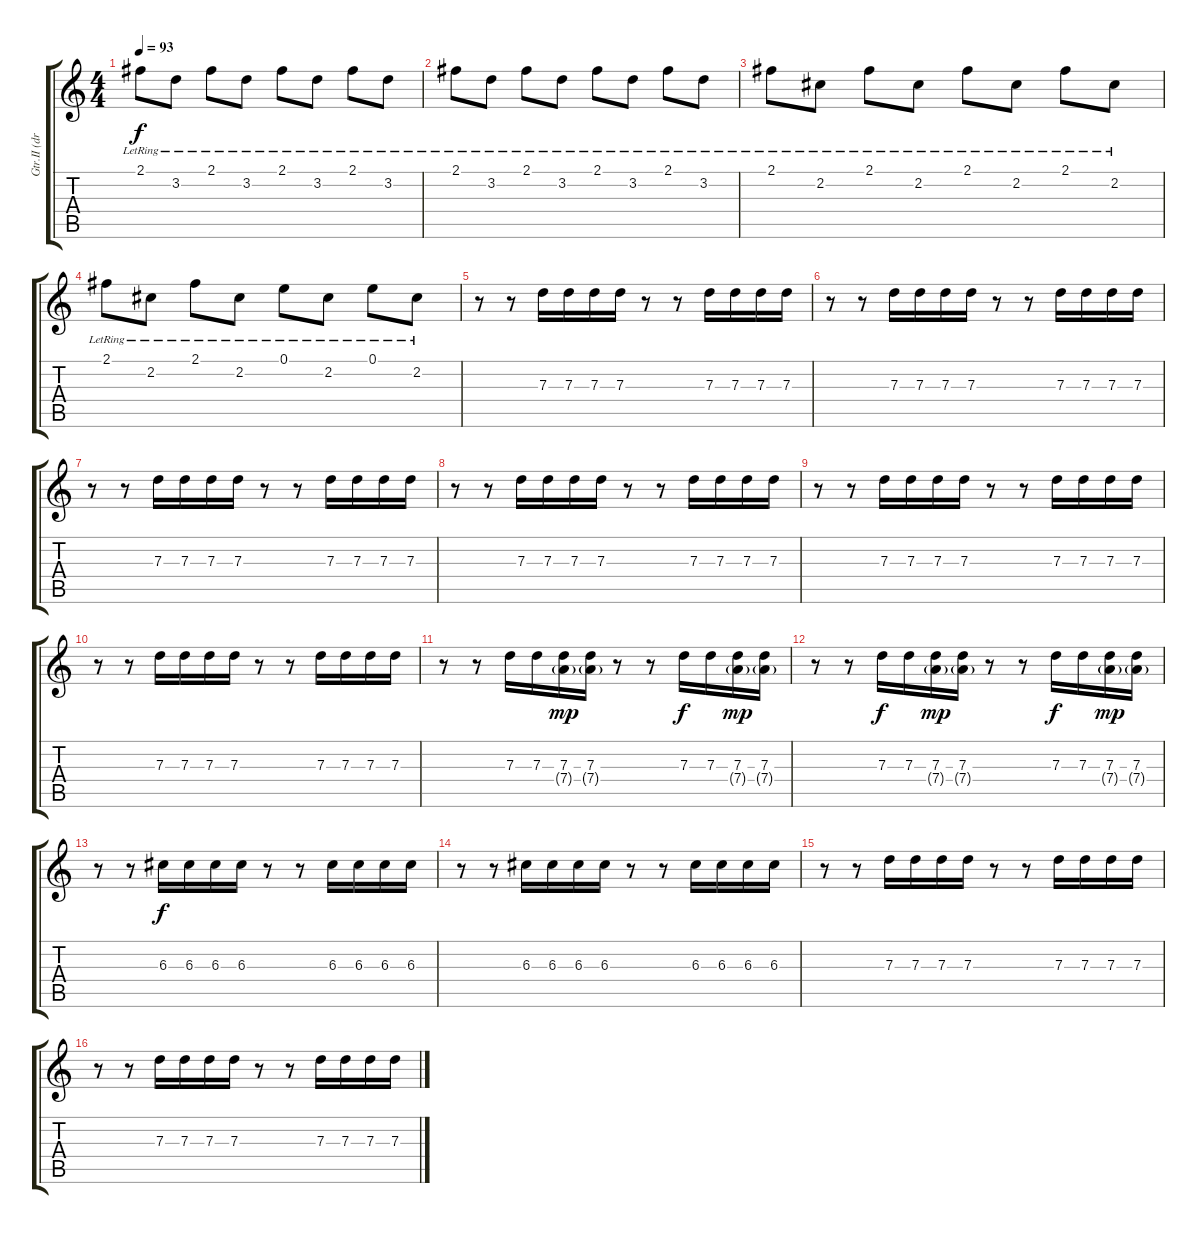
\track ("Gtr.II (droit)" "Gtr.II (dr") {instrument electricguitarjazz}
\staff {score tabs}
\tuning (E4 B3 G3 D3 A2 E2) {hide}
\ts (4 4)
\tempo 93
\clef g2
\ks c
2.1{lr}.8{dy f} 3.2{lr}.8 2.1{lr}.8 3.2{lr}.8 2.1{lr}.8 3.2{lr}.8 2.1{lr}.8 3.2{lr}.8 |
2.1{lr}.8 3.2{lr}.8 2.1{lr}.8 3.2{lr}.8 2.1{lr}.8 3.2{lr}.8 2.1{lr}.8 3.2{lr}.8 |
2.1{lr}.8 2.2{lr}.8 2.1{lr}.8 2.2{lr}.8 2.1{lr}.8 2.2{lr}.8 2.1{lr}.8 2.2{lr}.8 |
2.1{lr}.8 2.2{lr}.8 2.1{lr}.8 2.2{lr}.8 0.1{lr}.8 2.2{lr}.8 0.1{lr}.8 2.2{lr}.8 |
\section ("" "")
r.8{volume 11 instrument overdrivenguitar} r.8 7.3.16 7.3.16 7.3.16 7.3.16 r.8 r.8 7.3.16 7.3.16 7.3.16 7.3.16 |
r.8{volume 11 instrument overdrivenguitar} r.8 7.3.16 7.3.16 7.3.16 7.3.16 r.8 r.8 7.3.16 7.3.16 7.3.16 7.3.16 |
r.8{volume 11 instrument overdrivenguitar} r.8 7.3.16 7.3.16 7.3.16 7.3.16 r.8 r.8 7.3.16 7.3.16 7.3.16 7.3.16 |
r.8{volume 11 instrument overdrivenguitar} r.8 7.3.16 7.3.16 7.3.16 7.3.16 r.8 r.8 7.3.16 7.3.16 7.3.16 7.3.16 |
r.8{volume 11 instrument overdrivenguitar} r.8 7.3.16 7.3.16 7.3.16 7.3.16 r.8 r.8 7.3.16 7.3.16 7.3.16 7.3.16 |
r.8{volume 11 instrument overdrivenguitar} r.8 7.3.16 7.3.16 7.3.16 7.3.16 r.8 r.8 7.3.16 7.3.16 7.3.16 7.3.16 |
r.8{volume 11 instrument overdrivenguitar} r.8 7.3.16 7.3.16 (7.3 7.4{g}).16{dy mp} (7.3 7.4{g}).16 r.8 r.8 7.3.16{dy f} 7.3.16 (7.3 7.4{g}).16{dy mp} (7.3 7.4{g}).16 |
r.8{volume 11 instrument overdrivenguitar} r.8 7.3.16{dy f} 7.3.16 (7.3 7.4{g}).16{dy mp} (7.3 7.4{g}).16 r.8 r.8 7.3.16{dy f} 7.3.16 (7.3 7.4{g}).16{dy mp} (7.3 7.4{g}).16 |
r.8{volume 11 instrument overdrivenguitar} r.8 6.3.16{dy f} 6.3.16 6.3.16 6.3.16 r.8 r.8 6.3.16 6.3.16 6.3.16 6.3.16 |
r.8{volume 11 instrument overdrivenguitar} r.8 6.3.16 6.3.16 6.3.16 6.3.16 r.8 r.8 6.3.16 6.3.16 6.3.16 6.3.16 |
r.8{volume 11 instrument overdrivenguitar} r.8 7.3.16 7.3.16 7.3.16 7.3.16 r.8 r.8 7.3.16 7.3.16 7.3.16 7.3.16 |
r.8{volume 11 instrument overdrivenguitar} r.8 7.3.16 7.3.16 7.3.16 7.3.16 r.8 r.8 7.3.16 7.3.16 7.3.16 7.3.16
